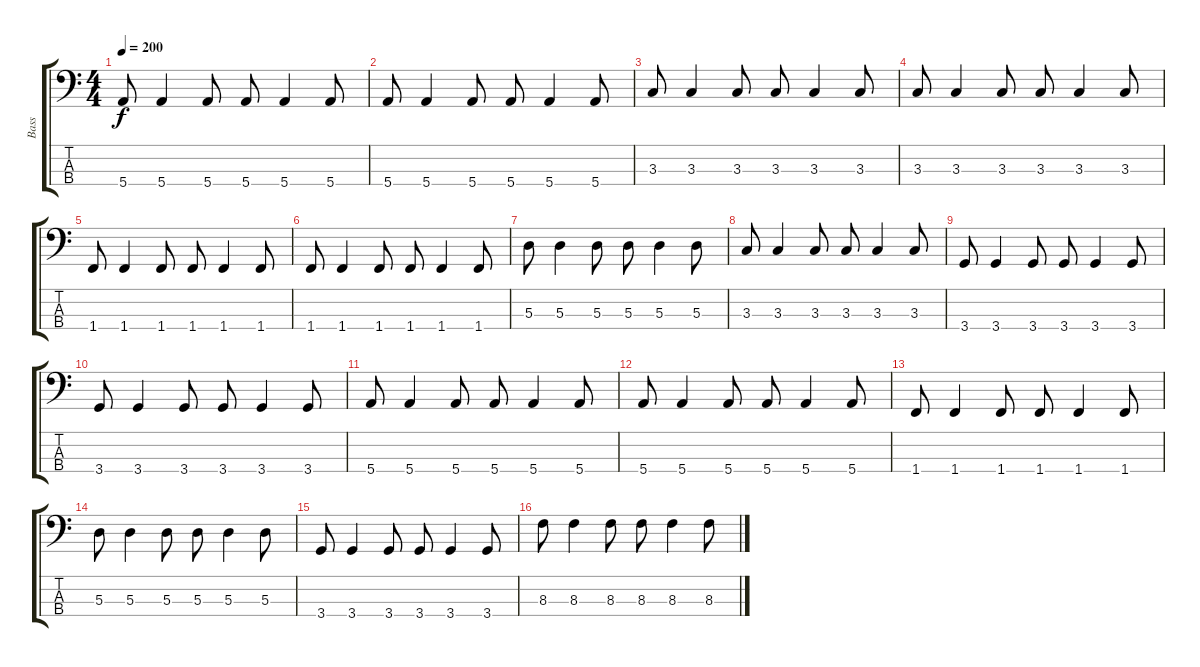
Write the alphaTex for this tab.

\track ("Bass" "Bass") {instrument electricbasspick}
\staff {score tabs}
\tuning (G2 D2 A1 E1) {hide}
\ts (4 4)
\tempo 200
\clef f4
\ks c
5.4.8{dy f} 5.4.4 5.4.8 5.4.8 5.4.4 5.4.8 |
5.4.8 5.4.4 5.4.8 5.4.8 5.4.4 5.4.8 |
3.3.8 3.3.4 3.3.8 3.3.8 3.3.4 3.3.8 |
3.3.8 3.3.4 3.3.8 3.3.8 3.3.4 3.3.8 |
1.4.8 1.4.4 1.4.8 1.4.8 1.4.4 1.4.8 |
1.4.8 1.4.4 1.4.8 1.4.8 1.4.4 1.4.8 |
5.3.8 5.3.4 5.3.8 5.3.8 5.3.4 5.3.8 |
3.3.8 3.3.4 3.3.8 3.3.8 3.3.4 3.3.8 |
3.4.8 3.4.4 3.4.8 3.4.8 3.4.4 3.4.8 |
3.4.8 3.4.4 3.4.8 3.4.8 3.4.4 3.4.8 |
5.4.8 5.4.4 5.4.8 5.4.8 5.4.4 5.4.8 |
5.4.8 5.4.4 5.4.8 5.4.8 5.4.4 5.4.8 |
1.4.8 1.4.4 1.4.8 1.4.8 1.4.4 1.4.8 |
5.3.8 5.3.4 5.3.8 5.3.8 5.3.4 5.3.8 |
3.4.8 3.4.4 3.4.8 3.4.8 3.4.4 3.4.8 |
8.3.8 8.3.4 8.3.8 8.3.8 8.3.4 8.3.8
